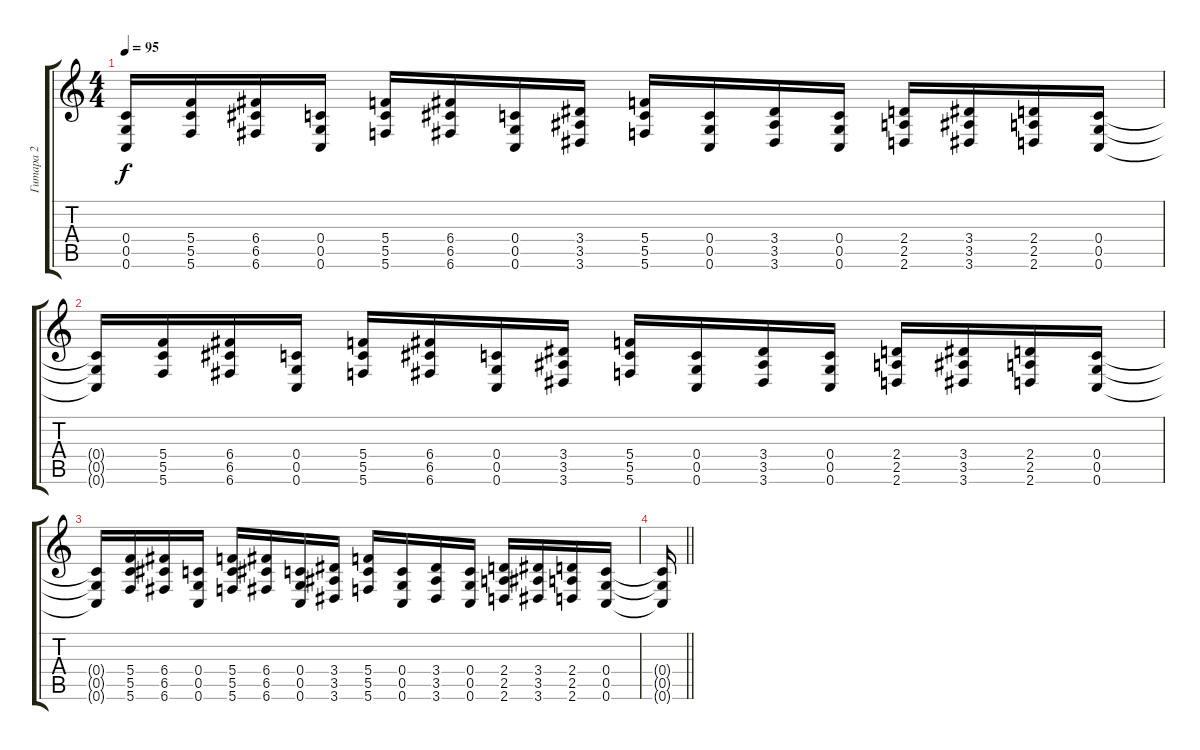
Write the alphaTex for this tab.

\track ("Гитара 2" "Гитара 2") {instrument overdrivenguitar}
\staff {score tabs}
\tuning (D4 A3 F3 C3 G2 C2) {hide}
\ts (4 4)
\tempo 95
\clef g2
\ks c
(0.4{t} 0.5{t} 0.6{t}).16{dy f} (5.4 5.5 5.6).16 (6.4 6.5 6.6).16 (0.4 0.5 0.6).16 (5.4 5.5 5.6).16 (6.4 6.5 6.6).16 (0.4 0.5 0.6).16 (3.4 3.5 3.6).16 (5.4 5.5 5.6).16 (0.4 0.5 0.6).16 (3.4 3.5 3.6).16 (0.4 0.5 0.6).16 (2.4 2.5 2.6).16 (3.4 3.5 3.6).16 (2.4 2.5 2.6).16 (0.4 0.5 0.6).16 |
(0.4{t} 0.5{t} 0.6{t}).16 (5.4 5.5 5.6).16 (6.4 6.5 6.6).16 (0.4 0.5 0.6).16 (5.4 5.5 5.6).16 (6.4 6.5 6.6).16 (0.4 0.5 0.6).16 (3.4 3.5 3.6).16 (5.4 5.5 5.6).16 (0.4 0.5 0.6).16 (3.4 3.5 3.6).16 (0.4 0.5 0.6).16 (2.4 2.5 2.6).16 (3.4 3.5 3.6).16 (2.4 2.5 2.6).16 (0.4 0.5 0.6).16 |
(0.4{t} 0.5{t} 0.6{t}).16 (5.4 5.5 5.6).16 (6.4 6.5 6.6).16 (0.4 0.5 0.6).16 (5.4 5.5 5.6).16 (6.4 6.5 6.6).16 (0.4 0.5 0.6).16 (3.4 3.5 3.6).16 (5.4 5.5 5.6).16 (0.4 0.5 0.6).16 (3.4 3.5 3.6).16 (0.4 0.5 0.6).16 (2.4 2.5 2.6).16 (3.4 3.5 3.6).16 (2.4 2.5 2.6).16 (0.4 0.5 0.6).16 |
\barLineRight lightlight
(0.4{t} 0.5{t} 0.6{t}).16
